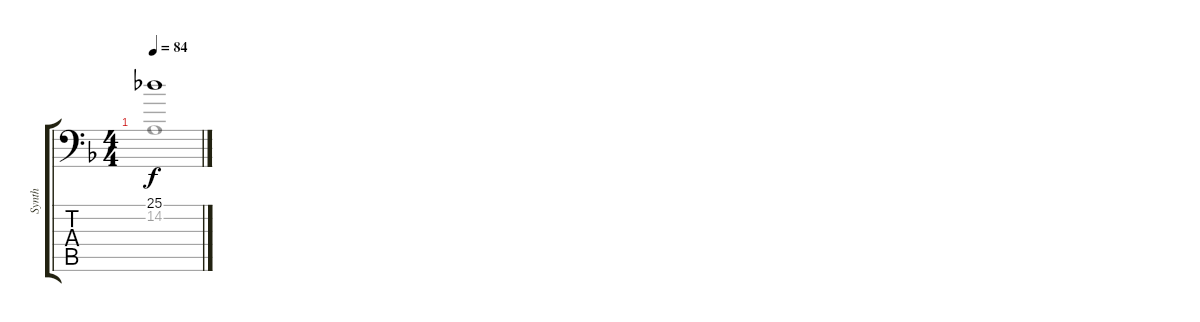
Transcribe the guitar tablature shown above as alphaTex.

\track ("Synth" "Synth") {instrument synthstrings1}
\staff {score tabs}
\tuning (C3 G2 D2 A1 E1 B0) {hide}
\voice
\ts (4 4)
\tempo 84
\clef f4
\ks dminor
25.1.1{dy f} |
|
|
|
|
|
|
|
\voice
\clef f4
\ottava regular
\simile none
\ks dminor
14.2.1{dy f} |
|
|
|
|
|
|
|
